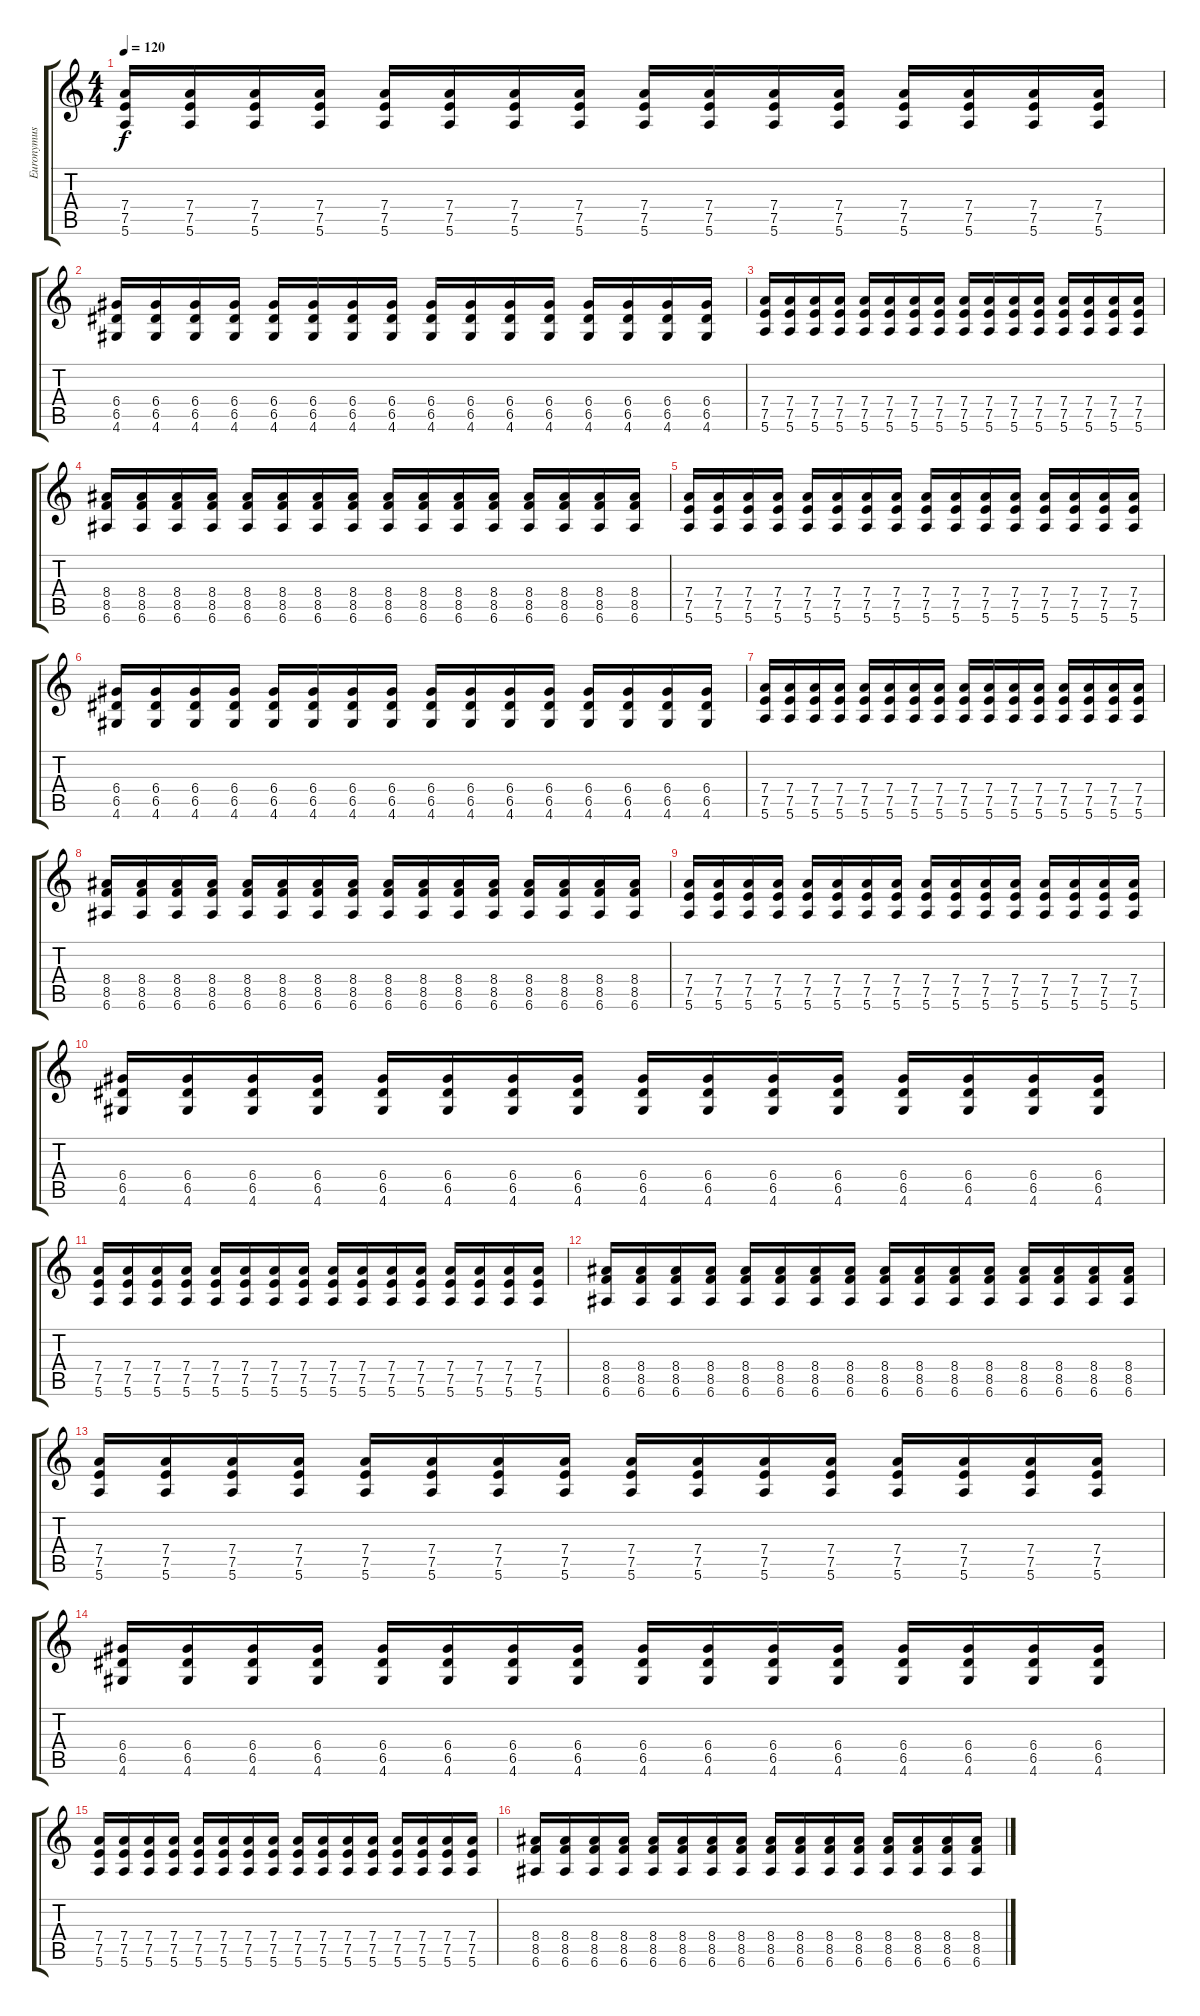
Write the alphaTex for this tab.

\track ("Euronymus (Guitar 1)" "Euronymus ") {instrument distortionguitar}
\staff {score tabs}
\tuning (E4 B3 G3 D3 A2 E2) {hide}
\ts (4 4)
\tempo 120
\tempo 170
\tempo 120
\clef g2
\ks c
(7.4 7.5 5.6).16{dy f instrument distortionguitar} (7.4 7.5 5.6).16 (7.4 7.5 5.6).16 (7.4 7.5 5.6).16 (7.4 7.5 5.6).16 (7.4 7.5 5.6).16 (7.4 7.5 5.6).16 (7.4 7.5 5.6).16 (7.4 7.5 5.6).16 (7.4 7.5 5.6).16 (7.4 7.5 5.6).16 (7.4 7.5 5.6).16 (7.4 7.5 5.6).16 (7.4 7.5 5.6).16 (7.4 7.5 5.6).16 (7.4 7.5 5.6).16 |
(6.4 6.5 4.6).16 (6.4 6.5 4.6).16 (6.4 6.5 4.6).16 (6.4 6.5 4.6).16 (6.4 6.5 4.6).16 (6.4 6.5 4.6).16 (6.4 6.5 4.6).16 (6.4 6.5 4.6).16 (6.4 6.5 4.6).16 (6.4 6.5 4.6).16 (6.4 6.5 4.6).16 (6.4 6.5 4.6).16 (6.4 6.5 4.6).16 (6.4 6.5 4.6).16 (6.4 6.5 4.6).16 (6.4 6.5 4.6).16 |
(7.4 7.5 5.6).16 (7.4 7.5 5.6).16 (7.4 7.5 5.6).16 (7.4 7.5 5.6).16 (7.4 7.5 5.6).16 (7.4 7.5 5.6).16 (7.4 7.5 5.6).16 (7.4 7.5 5.6).16 (7.4 7.5 5.6).16 (7.4 7.5 5.6).16 (7.4 7.5 5.6).16 (7.4 7.5 5.6).16 (7.4 7.5 5.6).16 (7.4 7.5 5.6).16 (7.4 7.5 5.6).16 (7.4 7.5 5.6).16 |
(8.4 8.5 6.6).16 (8.4 8.5 6.6).16 (8.4 8.5 6.6).16 (8.4 8.5 6.6).16 (8.4 8.5 6.6).16 (8.4 8.5 6.6).16 (8.4 8.5 6.6).16 (8.4 8.5 6.6).16 (8.4 8.5 6.6).16 (8.4 8.5 6.6).16 (8.4 8.5 6.6).16 (8.4 8.5 6.6).16 (8.4 8.5 6.6).16 (8.4 8.5 6.6).16 (8.4 8.5 6.6).16 (8.4 8.5 6.6).16 |
(7.4 7.5 5.6).16 (7.4 7.5 5.6).16 (7.4 7.5 5.6).16 (7.4 7.5 5.6).16 (7.4 7.5 5.6).16 (7.4 7.5 5.6).16 (7.4 7.5 5.6).16 (7.4 7.5 5.6).16 (7.4 7.5 5.6).16 (7.4 7.5 5.6).16 (7.4 7.5 5.6).16 (7.4 7.5 5.6).16 (7.4 7.5 5.6).16 (7.4 7.5 5.6).16 (7.4 7.5 5.6).16 (7.4 7.5 5.6).16 |
(6.4 6.5 4.6).16 (6.4 6.5 4.6).16 (6.4 6.5 4.6).16 (6.4 6.5 4.6).16 (6.4 6.5 4.6).16 (6.4 6.5 4.6).16 (6.4 6.5 4.6).16 (6.4 6.5 4.6).16 (6.4 6.5 4.6).16 (6.4 6.5 4.6).16 (6.4 6.5 4.6).16 (6.4 6.5 4.6).16 (6.4 6.5 4.6).16 (6.4 6.5 4.6).16 (6.4 6.5 4.6).16 (6.4 6.5 4.6).16 |
(7.4 7.5 5.6).16 (7.4 7.5 5.6).16 (7.4 7.5 5.6).16 (7.4 7.5 5.6).16 (7.4 7.5 5.6).16 (7.4 7.5 5.6).16 (7.4 7.5 5.6).16 (7.4 7.5 5.6).16 (7.4 7.5 5.6).16 (7.4 7.5 5.6).16 (7.4 7.5 5.6).16 (7.4 7.5 5.6).16 (7.4 7.5 5.6).16 (7.4 7.5 5.6).16 (7.4 7.5 5.6).16 (7.4 7.5 5.6).16 |
(8.4 8.5 6.6).16 (8.4 8.5 6.6).16 (8.4 8.5 6.6).16 (8.4 8.5 6.6).16 (8.4 8.5 6.6).16 (8.4 8.5 6.6).16 (8.4 8.5 6.6).16 (8.4 8.5 6.6).16 (8.4 8.5 6.6).16 (8.4 8.5 6.6).16 (8.4 8.5 6.6).16 (8.4 8.5 6.6).16 (8.4 8.5 6.6).16 (8.4 8.5 6.6).16 (8.4 8.5 6.6).16 (8.4 8.5 6.6).16 |
(7.4 7.5 5.6).16 (7.4 7.5 5.6).16 (7.4 7.5 5.6).16 (7.4 7.5 5.6).16 (7.4 7.5 5.6).16 (7.4 7.5 5.6).16 (7.4 7.5 5.6).16 (7.4 7.5 5.6).16 (7.4 7.5 5.6).16 (7.4 7.5 5.6).16 (7.4 7.5 5.6).16 (7.4 7.5 5.6).16 (7.4 7.5 5.6).16 (7.4 7.5 5.6).16 (7.4 7.5 5.6).16 (7.4 7.5 5.6).16 |
(6.4 6.5 4.6).16 (6.4 6.5 4.6).16 (6.4 6.5 4.6).16 (6.4 6.5 4.6).16 (6.4 6.5 4.6).16 (6.4 6.5 4.6).16 (6.4 6.5 4.6).16 (6.4 6.5 4.6).16 (6.4 6.5 4.6).16 (6.4 6.5 4.6).16 (6.4 6.5 4.6).16 (6.4 6.5 4.6).16 (6.4 6.5 4.6).16 (6.4 6.5 4.6).16 (6.4 6.5 4.6).16 (6.4 6.5 4.6).16 |
(7.4 7.5 5.6).16 (7.4 7.5 5.6).16 (7.4 7.5 5.6).16 (7.4 7.5 5.6).16 (7.4 7.5 5.6).16 (7.4 7.5 5.6).16 (7.4 7.5 5.6).16 (7.4 7.5 5.6).16 (7.4 7.5 5.6).16 (7.4 7.5 5.6).16 (7.4 7.5 5.6).16 (7.4 7.5 5.6).16 (7.4 7.5 5.6).16 (7.4 7.5 5.6).16 (7.4 7.5 5.6).16 (7.4 7.5 5.6).16 |
(8.4 8.5 6.6).16 (8.4 8.5 6.6).16 (8.4 8.5 6.6).16 (8.4 8.5 6.6).16 (8.4 8.5 6.6).16 (8.4 8.5 6.6).16 (8.4 8.5 6.6).16 (8.4 8.5 6.6).16 (8.4 8.5 6.6).16 (8.4 8.5 6.6).16 (8.4 8.5 6.6).16 (8.4 8.5 6.6).16 (8.4 8.5 6.6).16 (8.4 8.5 6.6).16 (8.4 8.5 6.6).16 (8.4 8.5 6.6).16 |
(7.4 7.5 5.6).16 (7.4 7.5 5.6).16 (7.4 7.5 5.6).16 (7.4 7.5 5.6).16 (7.4 7.5 5.6).16 (7.4 7.5 5.6).16 (7.4 7.5 5.6).16 (7.4 7.5 5.6).16 (7.4 7.5 5.6).16 (7.4 7.5 5.6).16 (7.4 7.5 5.6).16 (7.4 7.5 5.6).16 (7.4 7.5 5.6).16 (7.4 7.5 5.6).16 (7.4 7.5 5.6).16 (7.4 7.5 5.6).16 |
(6.4 6.5 4.6).16 (6.4 6.5 4.6).16 (6.4 6.5 4.6).16 (6.4 6.5 4.6).16 (6.4 6.5 4.6).16 (6.4 6.5 4.6).16 (6.4 6.5 4.6).16 (6.4 6.5 4.6).16 (6.4 6.5 4.6).16 (6.4 6.5 4.6).16 (6.4 6.5 4.6).16 (6.4 6.5 4.6).16 (6.4 6.5 4.6).16 (6.4 6.5 4.6).16 (6.4 6.5 4.6).16 (6.4 6.5 4.6).16 |
(7.4 7.5 5.6).16 (7.4 7.5 5.6).16 (7.4 7.5 5.6).16 (7.4 7.5 5.6).16 (7.4 7.5 5.6).16 (7.4 7.5 5.6).16 (7.4 7.5 5.6).16 (7.4 7.5 5.6).16 (7.4 7.5 5.6).16 (7.4 7.5 5.6).16 (7.4 7.5 5.6).16 (7.4 7.5 5.6).16 (7.4 7.5 5.6).16 (7.4 7.5 5.6).16 (7.4 7.5 5.6).16 (7.4 7.5 5.6).16 |
(8.4 8.5 6.6).16 (8.4 8.5 6.6).16 (8.4 8.5 6.6).16 (8.4 8.5 6.6).16 (8.4 8.5 6.6).16 (8.4 8.5 6.6).16 (8.4 8.5 6.6).16 (8.4 8.5 6.6).16 (8.4 8.5 6.6).16 (8.4 8.5 6.6).16 (8.4 8.5 6.6).16 (8.4 8.5 6.6).16 (8.4 8.5 6.6).16 (8.4 8.5 6.6).16 (8.4 8.5 6.6).16 (8.4 8.5 6.6).16
